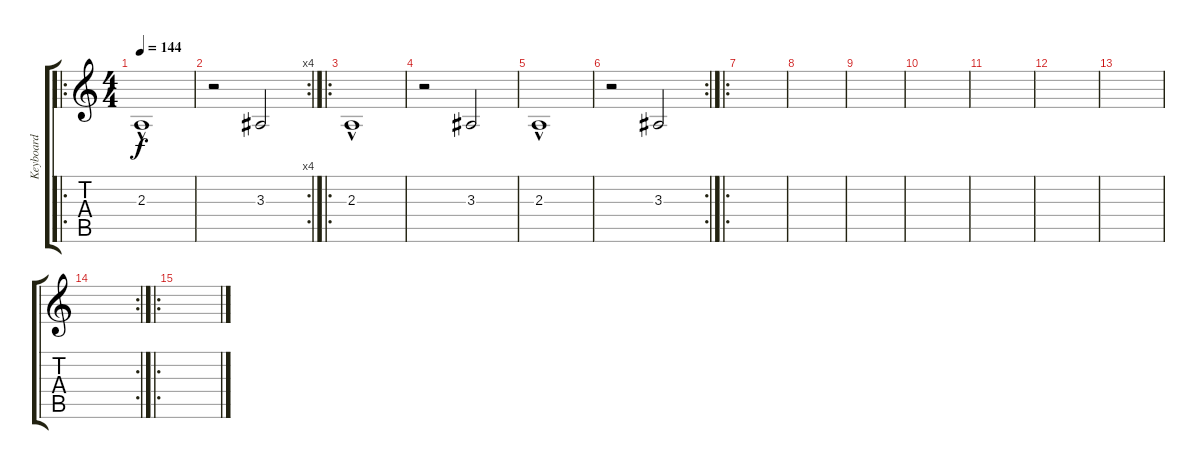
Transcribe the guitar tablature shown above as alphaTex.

\track ("Keyboard" "Keyboard") {instrument pad8sweep}
\staff {score tabs}
\tuning (E4 B3 G3 D3 A2 E2) {hide}
\ro
\ts (4 4)
\tempo 144
\clef g2
\ks c
2.3{hac}.1{dy f volume 10 balance 4 instrument pad8sweep} |
\rc 4
r.2 3.3.2{balance 12} |
\ro
2.3{hac}.1{balance 4 instrument pad8sweep} |
r.2 3.3.2{balance 11} |
2.3{hac}.1{balance 4 instrument pad8sweep} |
\rc 2
r.2 3.3.2{balance 11} |
\ro
|
|
|
|
|
|
|
\rc 2
|
\ro
